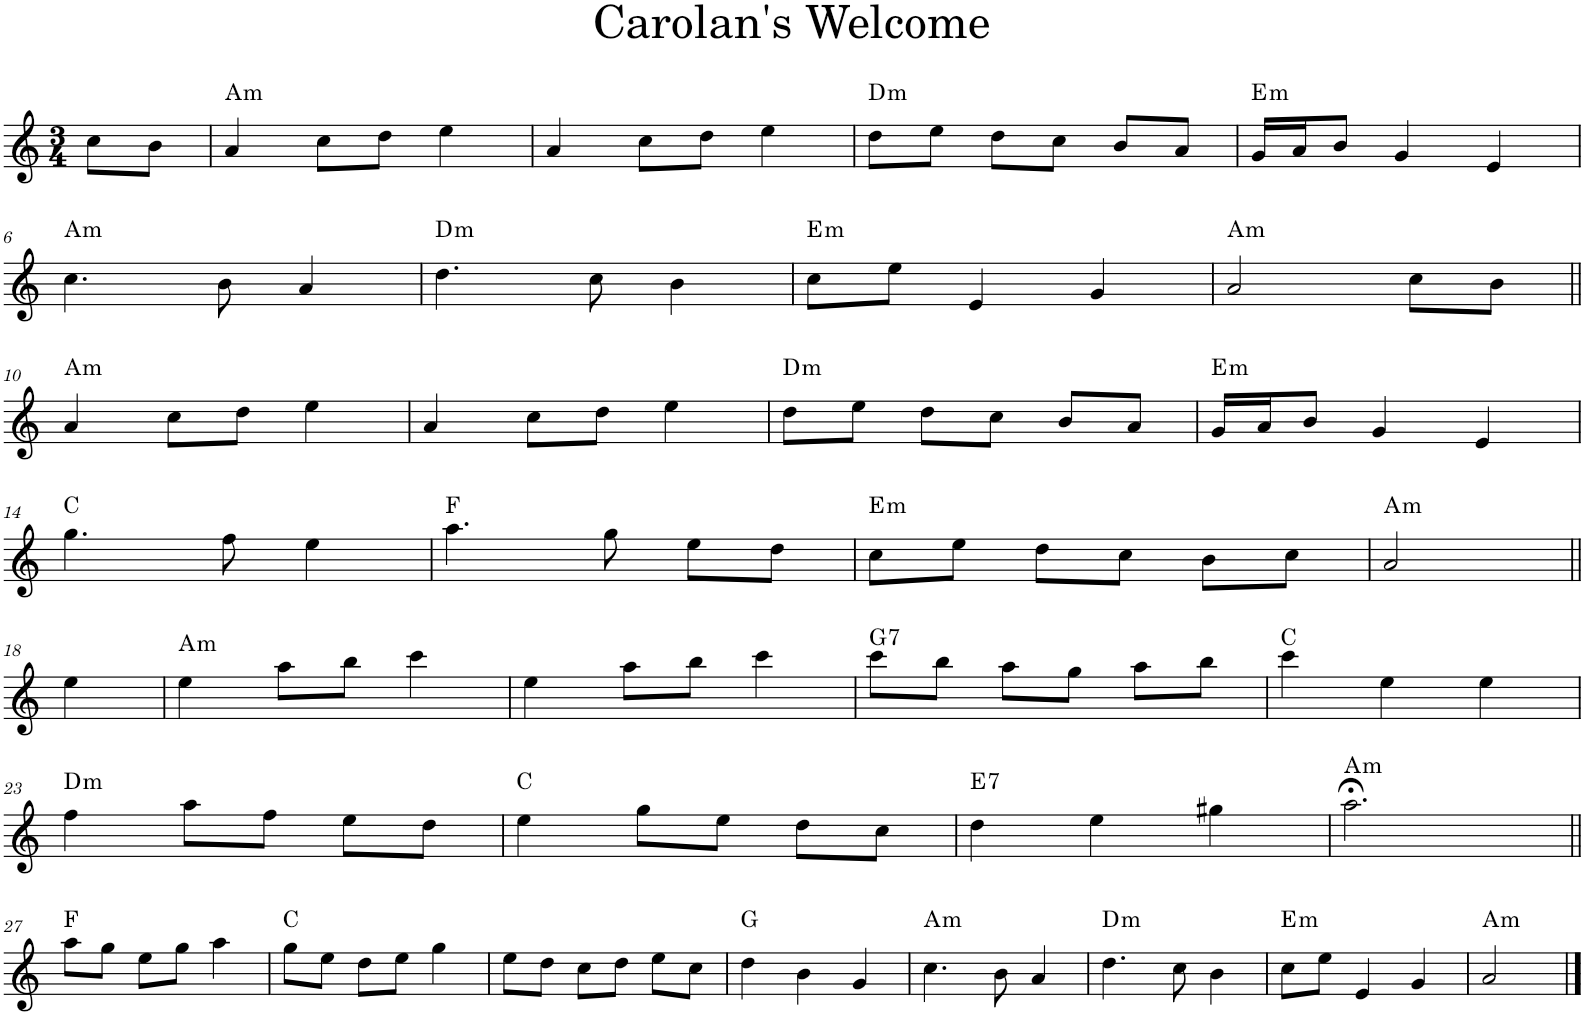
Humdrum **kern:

**kern	**harte
*part1	*part1
*staff1	*
*I"Piano	*
*I'Pno	*
*clefG2	*
*k[]	*
*M3/4	*
=1	=1
8cc\L	.
8b\J	.
=2	=2
!	!LO:H:kt=m
4a/	A:min
8cc\L	.
8dd\J	.
4ee\	.
=3	=3
4a/	.
8cc\L	.
8dd\J	.
4ee\	.
=4	=4
!	!LO:H:kt=m
8dd\L	D:min
8ee\J	.
8dd\L	.
8cc\J	.
8b/L	.
8a/J	.
=5	=5
!	!LO:H:kt=m
16g/LL	E:min
16a/J	.
8b/J	.
4g/	.
4e/	.
!!LO:LB:g=z
=6	=6
!	!LO:H:kt=m
4.cc\	A:min
8b\	.
4a/	.
=7	=7
!	!LO:H:kt=m
4.dd\	D:min
8cc\	.
4b\	.
=8	=8
!	!LO:H:kt=m
8cc\L	E:min
8ee\J	.
4e/	.
4g/	.
=9	=9
!	!LO:H:kt=m
2a/	A:min
8cc\L	.
8b\J	.
!!LO:LB:g=z
=10||	=10||
!	!LO:H:kt=m
4a/	A:min
8cc\L	.
8dd\J	.
4ee\	.
=11	=11
4a/	.
8cc\L	.
8dd\J	.
4ee\	.
=12	=12
!	!LO:H:kt=m
8dd\L	D:min
8ee\J	.
8dd\L	.
8cc\J	.
8b/L	.
8a/J	.
=13	=13
!	!LO:H:kt=m
16g/LL	E:min
16a/J	.
8b/J	.
4g/	.
4e/	.
!!LO:LB:g=z
=14	=14
4.gg\	C:maj
8ff\	.
4ee\	.
=15	=15
4.aa\	F:maj
8gg\	.
8ee\L	.
8dd\J	.
=16	=16
!	!LO:H:kt=m
8cc\L	E:min
8ee\J	.
8dd\L	.
8cc\J	.
8b\L	.
8cc\J	.
=17	=17
!	!LO:H:kt=m
2a/	A:min
!!LO:LB:g=z
=18||	=18||
4ee\	.
=19	=19
!	!LO:H:kt=m
4ee\	A:min
8aa\L	.
8bb\J	.
4ccc\	.
=20	=20
4ee\	.
8aa\L	.
8bb\J	.
4ccc\	.
=21	=21
!	!LO:H:kt=7
8ccc\L	G:7
8bb\J	.
8aa\L	.
8gg\J	.
8aa\L	.
8bb\J	.
=22	=22
4ccc\	C:maj
4ee\	.
4ee\	.
!!LO:LB:g=z
=23	=23
!	!LO:H:kt=m
4ff\	D:min
8aa\L	.
8ff\J	.
8ee\L	.
8dd\J	.
=24	=24
4ee\	C:maj
8gg\L	.
8ee\J	.
8dd\L	.
8cc\J	.
=25	=25
!	!LO:H:kt=7
4dd\	E:7
4ee\	.
4gg#X\	.
=26	=26
!	!LO:H:kt=m
2.aa;<\	A:min
!!LO:LB:g=z
=27||	=27||
8aa\L	F:maj
8gg\J	.
8ee\L	.
8gg\J	.
4aa\	.
=28	=28
8gg\L	C:maj
8ee\J	.
8dd\L	.
8ee\J	.
4gg\	.
=29	=29
8ee\L	.
8dd\J	.
8cc\L	.
8dd\J	.
8ee\L	.
8cc\J	.
=30	=30
4dd\	G:maj
4b\	.
4g/	.
=31	=31
!	!LO:H:kt=m
4.cc\	A:min
8b\	.
4a/	.
=32	=32
!	!LO:H:kt=m
4.dd\	D:min
8cc\	.
4b\	.
=33	=33
!	!LO:H:kt=m
8cc\L	E:min
8ee\J	.
4e/	.
4g/	.
=34	=34
!	!LO:H:kt=m
2a/	A:min
==	==
*-	*-
